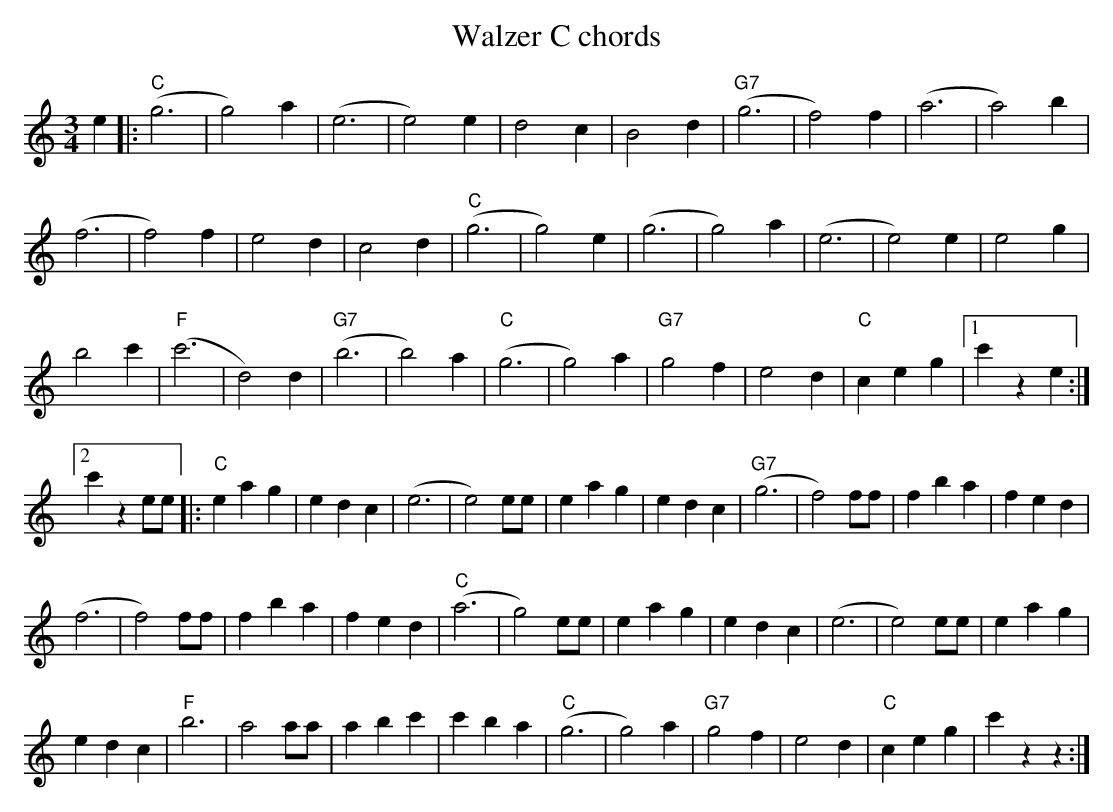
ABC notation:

X:1
T: Walzer C chords
M:3/4
L:1/4
K:C %%MIDI gchordon
e |: ("C"g3 | g2) a | (e3 | e2) e | d2c | B2d | ("G7"g3 | f2) f | (a3 | a2) b |
(f3 | f2) f | e2d | c2d | ("C"g3 | g2)e | (g3 | g2)a | (e3 | e2) e | e2g |
b2c' | ("F"c'3 | d2)d | ("G7"b3 | b2) a | ("C"g3 | g2) a | "G7"g2f | e2d | "C"ceg |1 c'ze :|2
c'ze/e/ |: "C"eag | edc | (e3 | e2) e/e/ | eag | edc | ("G7"g3 | f2) f/f/ | fba | fed |
(f3 | f2) f/f/ | fba | fed | ("C"a3 | g2) e/e/ | eag | edc | (e3 | e2) e/e/ | eag |
edc | "F"b3 | a2 a/a/ | abc' | c'ba | ("C"g3 | g2) a | "G7"g2f | e2d | "C"ceg | c'zz :|
